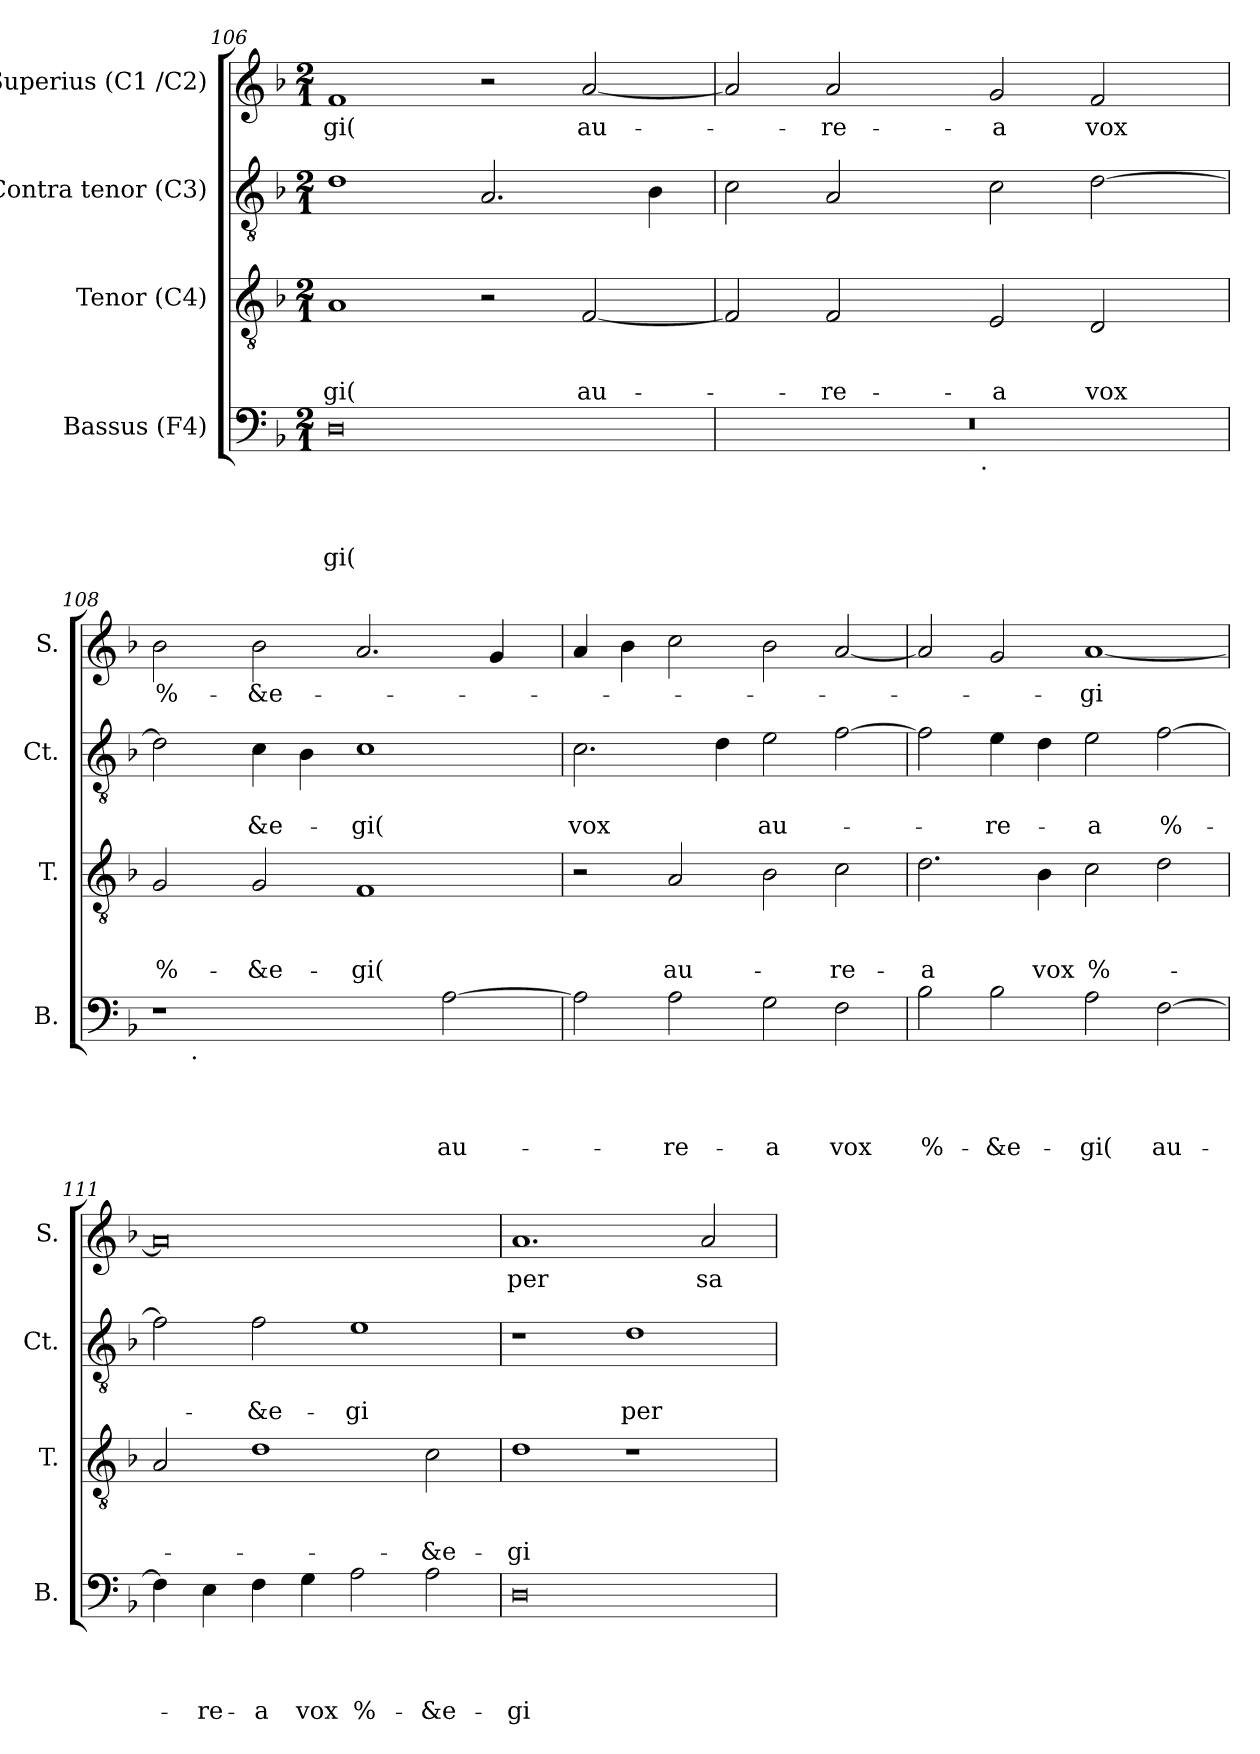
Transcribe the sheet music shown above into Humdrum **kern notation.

**kern	**text	**text	**text	**text	**kern	**text	**text	**text	**kern	**text	**text	**kern	**text
*part4	*part4	*part4	*part4	*part4	*part3	*part3	*part3	*part3	*part2	*part2	*part2	*part1	*part1
*staff4	*staff4	*staff4	*staff4	*staff4	*staff3	*staff3	*staff3	*staff3	*staff2	*staff2	*staff2	*staff1	*staff1
*I"Bassus (F4)	*	*	*	*	*I"Tenor (C4)	*	*	*	*I"Contra tenor (C3)	*	*	*I"Superius (C1 /C2)	*
*I'B.	*	*	*	*	*I'T.	*	*	*	*I'Ct.	*	*	*I'S.	*
*clefF4	*	*	*	*	*clefGv2	*	*	*	*clefGv2	*	*	*clefG2	*
*k[b-]	*	*	*	*	*k[b-]	*	*	*	*k[b-]	*	*	*k[b-]	*
*F:	*	*	*	*	*F:	*	*	*	*F:	*	*	*F:	*
*M2/1	*	*	*	*	*M2/1	*	*	*	*M2/1	*	*	*M2/1	*
=106	=106	=106	=106	=106	=106	=106	=106	=106	=106	=106	=106	=106	=106
!	!	!	!	!LO:LY:b	!	!	!	!LO:LY:b	!	!	!	!	!LO:LY:b
0D	.	.	.	-gi(	1A	.	.	-gi(	1d	.	.	1f	-gi(
.	.	.	.	.	2r	.	.	.	2.A/	.	.	2r	.
!	!	!	!	!	!	!	!	!LO:LY:b	!	!	!	!	!LO:LY:b
.	.	.	.	.	[<2F/	.	.	au-	.	.	.	[<2a/	au-
.	.	.	.	.	.	.	.	.	4B-\	.	.	.	.
=107	=107	=107	=107	=107	=107	=107	=107	=107	=107	=107	=107	=107	=107
*^	*	*	*	*	*	*	*	*	*	*	*	*	*
0r	3%2ryy	.	.	.	.	2F/]	.	.	.	2c\	.	.	2a/]	.
!	!	!	!	!	!	!	!	!	!LO:LY:b	!	!	!	!	!LO:LY:b
.	.	.	.	.	.	2F/	.	.	-re-	2A/	.	.	2a/	-re-
.	6ryy	.	.	.	.	.	.	.	.	.	.	.	.	.
.	12...ryy	.	.	.	.	.	.	.	.	.	.	.	.	.
!	!LO:TX:b:t=.	!	!	!	!	!	!	!	!	!	!	!	!	!
.	3%2ryy	.	.	.	.	.	.	.	.	.	.	.	.	.
!	!	!	!	!	!	!	!	!	!LO:LY:b	!	!	!	!	!LO:LY:b
.	.	.	.	.	.	2E/	.	.	-a	2c\	.	.	2g/	-a
!	!	!	!	!	!	!	!	!	!LO:LY:b	!	!	!	!	!LO:LY:b
.	.	.	.	.	.	2D/	.	.	vox	[>2d\	.	.	2f/	vox
.	3ryy	.	.	.	.	.	.	.	.	.	.	.	.	.
.	96ryy	.	.	.	.	.	.	.	.	.	.	.	.	.
=108	=108	=108	=108	=108	=108	=108	=108	=108	=108	=108	=108	=108	=108	=108
!	!	!	!	!	!	!	!	!	!LO:LY:b	!	!	!	!	!LO:LY:b
1r	12ryy	.	.	.	.	2G/	.	.	%-	2d\]	.	.	2b-\	%-
.	48.ryy	.	.	.	.	.	.	.	.	.	.	.	.	.
!	!LO:TX:b:t=.	!	!	!	!	!	!	!	!	!	!	!	!	!
.	3%2ryy	.	.	.	.	.	.	.	.	.	.	.	.	.
!	!	!	!	!	!	!	!	!	!LO:LY:b	!	!	!LO:LY:b	!	!LO:LY:b
.	.	.	.	.	.	2G/	.	.	-&e-	4c\	.	-&e-	2b-\	-&e-
.	.	.	.	.	.	.	.	.	.	4B-\	.	.	.	.
.	3%2ryy	.	.	.	.	.	.	.	.	.	.	.	.	.
!	!	!	!	!	!	!	!	!	!LO:LY:b	!	!	!LO:LY:b	!	!
2ryy	.	.	.	.	.	1F	.	.	-gi(	1c	.	-gi(	2.a/	.
.	3ryy	.	.	.	.	.	.	.	.	.	.	.	.	.
!	!	!	!	!	!LO:LY:b	!	!	!	!	!	!	!	!	!
[<2A\	.	.	.	.	au-	.	.	.	.	.	.	.	.	.
.	.	.	.	.	.	.	.	.	.	.	.	.	4g/	.
.	6ryy	.	.	.	.	.	.	.	.	.	.	.	.	.
.	24ryy	.	.	.	.	.	.	.	.	.	.	.	.	.
.	96ryy	.	.	.	.	.	.	.	.	.	.	.	.	.
!!LO:LB:g=z
=109	=109	=109	=109	=109	=109	=109	=109	=109	=109	=109	=109	=109	=109	=109
!	!	!	!	!	!	!	!	!	!	!	!	!LO:LY:b	!	!
*v	*v	*	*	*	*	*	*	*	*	*	*	*	*	*
2A\]	.	.	.	.	2r	.	.	.	2.c\	.	vox	4a/	.
.	.	.	.	.	.	.	.	.	.	.	.	4b-\	.
!	!	!	!	!LO:LY:b	!	!	!	!LO:LY:b	!	!	!	!	!
2A\	.	.	.	-re-	2A/	.	.	au-	.	.	.	2cc\	.
.	.	.	.	.	.	.	.	.	4d\	.	.	.	.
!	!	!	!	!LO:LY:b	!	!	!	!	!	!	!LO:LY:b	!	!
2G\	.	.	.	-a	2B-\	.	.	.	2e\	.	au-	2b-\	.
!	!	!	!	!LO:LY:b	!	!	!	!LO:LY:b	!	!	!	!	!
2F\	.	.	.	vox	2c\	.	.	-re-	[>2f\	.	.	[<2a/	.
=110	=110	=110	=110	=110	=110	=110	=110	=110	=110	=110	=110	=110	=110
!	!	!	!	!LO:LY:b	!	!	!	!LO:LY:b	!	!	!	!	!
2B-\	.	.	.	%-	2.d\	.	.	-a	2f\]	.	.	2a/]	.
!	!	!	!	!LO:LY:b	!	!	!	!	!	!	!LO:LY:b	!	!
2B-\	.	.	.	-&e-	.	.	.	.	4e\	.	-re-	2g/	.
!	!	!	!	!	!	!	!	!LO:LY:b	!	!	!	!	!
.	.	.	.	.	4B-\	.	.	vox	4d\	.	.	.	.
!	!	!	!	!LO:LY:b	!	!	!	!LO:LY:b	!	!	!LO:LY:b	!	!LO:LY:b
2A\	.	.	.	-gi(	2c\	.	.	%-	2e\	.	-a	[<1a	-gi
!	!	!	!	!LO:LY:b	!	!	!	!	!	!	!LO:LY:b	!	!
[>2F\	.	.	.	au-	2d\	.	.	.	[>2f\	.	%-	.	.
=111	=111	=111	=111	=111	=111	=111	=111	=111	=111	=111	=111	=111	=111
4F\]	.	.	.	.	2A/	.	.	.	2f\]	.	.	0a]	.
!	!	!	!	!LO:LY:b	!	!	!	!	!	!	!	!	!
4E\	.	.	.	-re-	.	.	.	.	.	.	.	.	.
!	!	!	!	!LO:LY:b	!	!	!	!	!	!	!LO:LY:b	!	!
4F\	.	.	.	-a	1d	.	.	.	2f\	.	-&e-	.	.
!	!	!	!	!LO:LY:b	!	!	!	!	!	!	!	!	!
4G\	.	.	.	vox	.	.	.	.	.	.	.	.	.
!	!	!	!	!LO:LY:b	!	!	!	!	!	!	!LO:LY:b	!	!
2A\	.	.	.	%-	.	.	.	.	1e	.	-gi	.	.
!	!	!	!	!LO:LY:b	!	!	!	!LO:LY:b	!	!	!	!	!
2A\	.	.	.	-&e-	2c\	.	.	-&e-	.	.	.	.	.
!!LO:LB:g=z
=112	=112	=112	=112	=112	=112	=112	=112	=112	=112	=112	=112	=112	=112
!	!	!	!	!LO:LY:b:rj	!	!	!	!LO:LY:b	!	!	!	!	!LO:LY:b
0D	.	.	.	-gi	1d	.	.	-gi	1r	.	.	1.a	per
!	!	!	!	!	!	!	!	!	!	!	!LO:LY:b	!	!
.	.	.	.	.	1r	.	.	.	1d	.	per	.	.
!	!	!	!	!	!	!	!	!	!	!	!	!	!LO:LY:b
.	.	.	.	.	.	.	.	.	.	.	.	2a/	sa-
=	=	=	=	=	=	=	=	=	=	=	=	=	=
*-	*-	*-	*-	*-	*-	*-	*-	*-	*-	*-	*-	*-	*-
